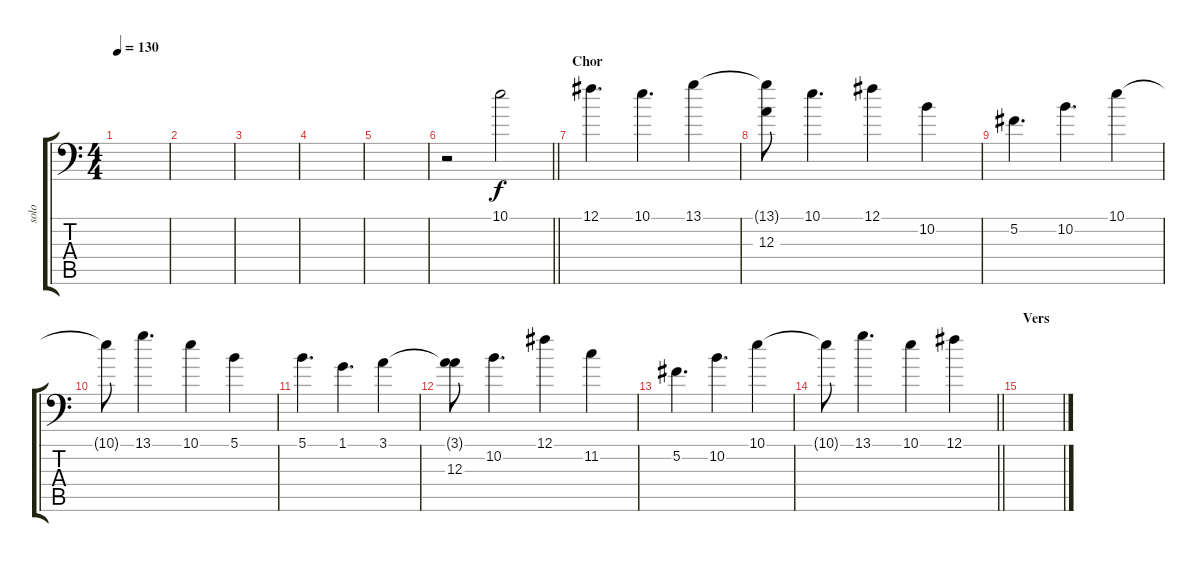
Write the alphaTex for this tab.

\track ("solo" "solo") {instrument distortionguitar}
\staff {score tabs}
\tuning (Gb3 Db3 A2 E2 B1 E1) {hide}
\ts (4 4)
\tempo 130
\clef f4
\ks c
|
|
|
|
|
\barLineRight lightlight
r.2 10.1.2 |
\section ("" "Chor")
12.1.4{d} 10.1.4{d} 13.1.4 |
(13.1{t} 12.3).8 10.1.4{d} 12.1.4 10.2.4 |
5.2.4{d} 10.2.4{d} 10.1.4 |
10.1{t}.8 13.1.4{d} 10.1.4 5.1.4 |
5.1.4{d} 1.1.4{d} 3.1.4 |
(3.1{t} 12.3).8 10.2.4{d} 12.1.4 11.2.4 |
5.2.4{d} 10.2.4{d} 10.1.4 |
\barLineRight lightlight
10.1{t}.8 13.1.4{d} 10.1.4 12.1.4 |
\section ("" "Vers")
